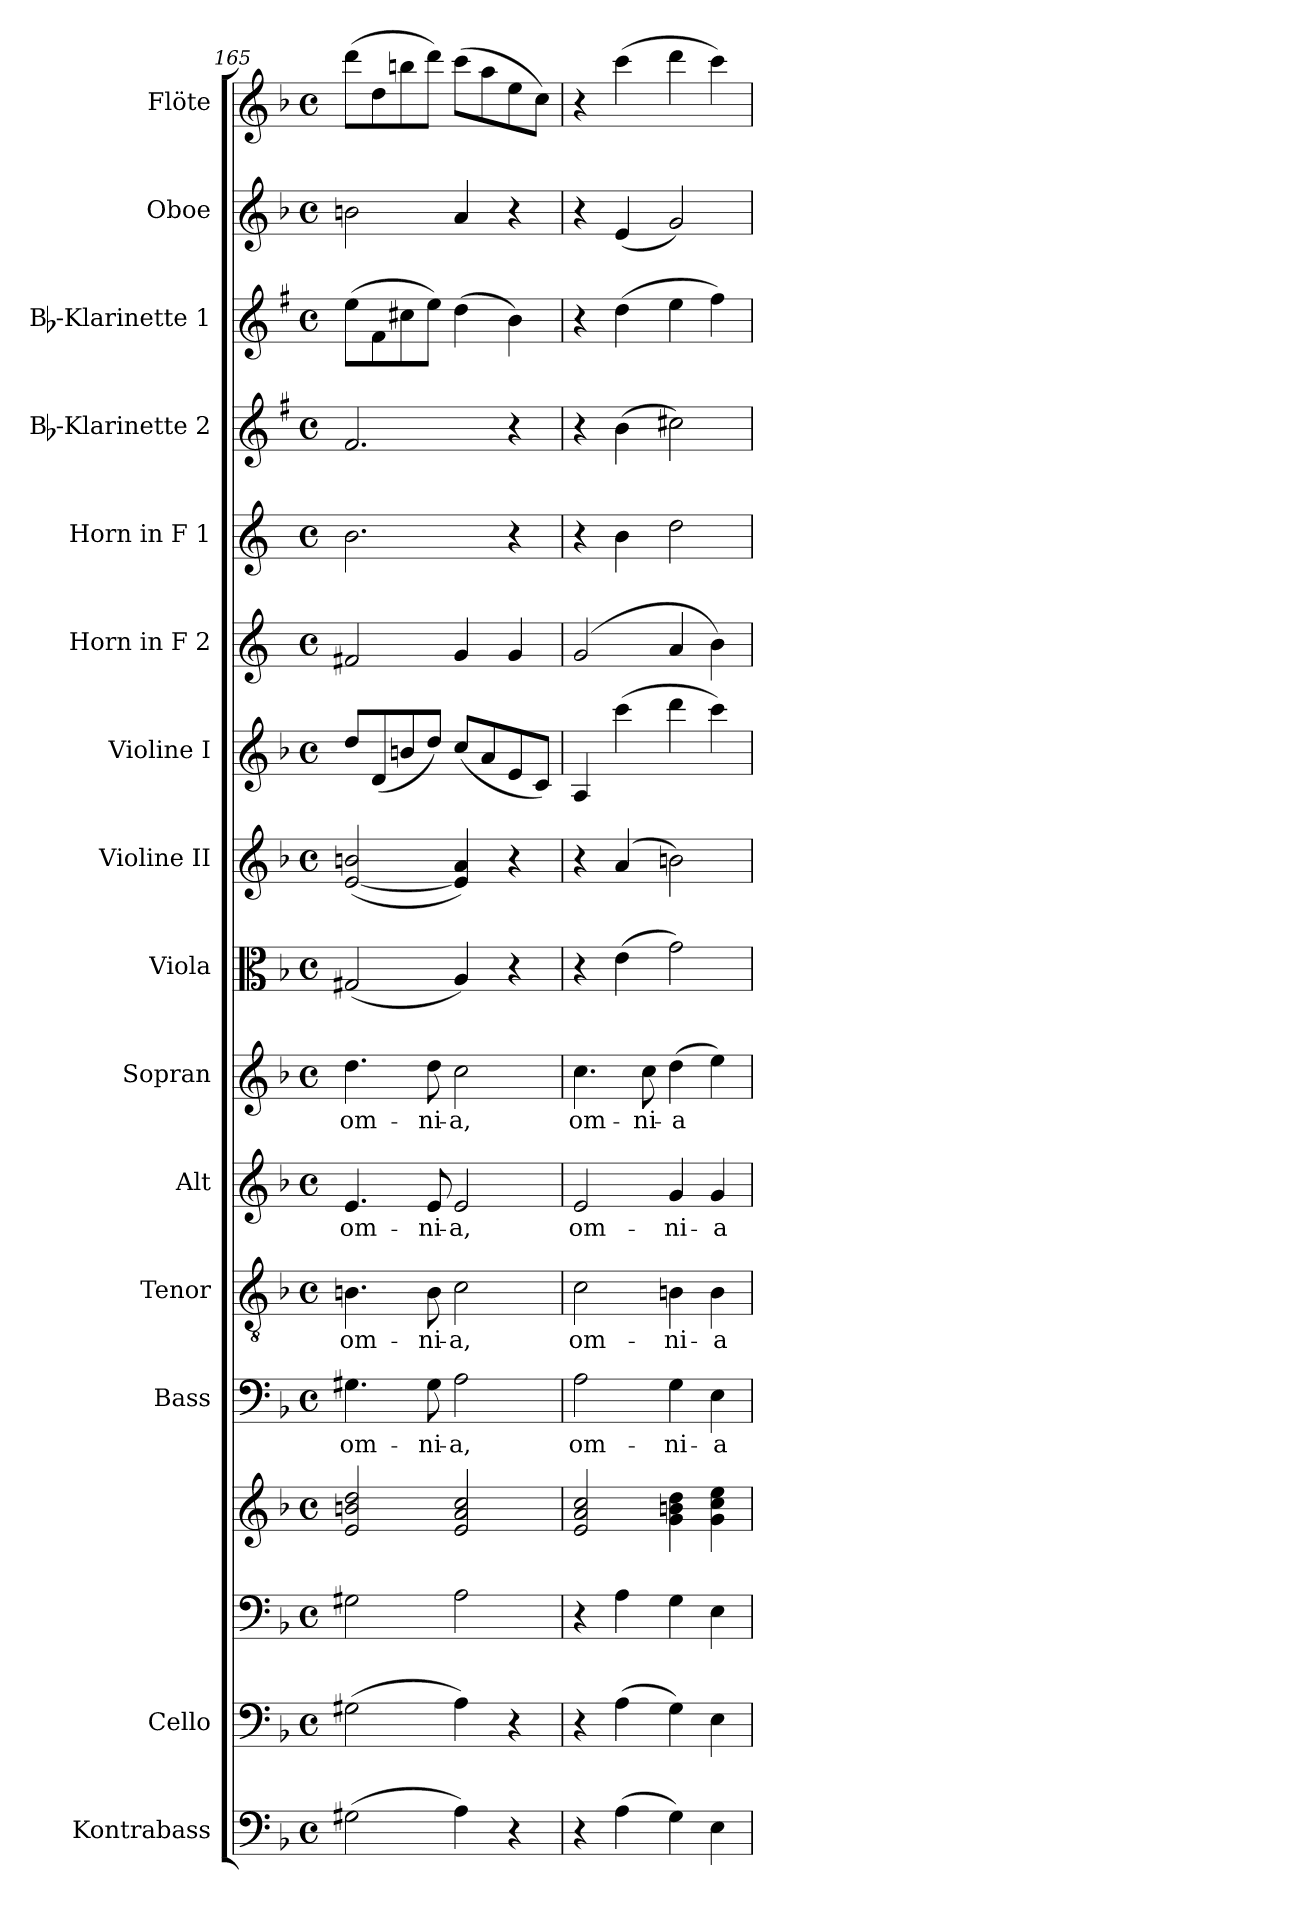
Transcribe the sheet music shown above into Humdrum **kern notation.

**kern	**kern	**kern	**kern	**kern	**text	**kern	**text	**kern	**text	**kern	**text	**kern	**kern	**kern	**kern	**kern	**kern	**kern	**kern	**kern
*part16	*part15	*part14	*part14	*part13	*part13	*part12	*part12	*part11	*part11	*part10	*part10	*part9	*part8	*part7	*part6	*part5	*part4	*part3	*part2	*part1
*staff17	*staff16	*staff15	*staff14	*staff13	*staff13	*staff12	*staff12	*staff11	*staff11	*staff10	*staff10	*staff9	*staff8	*staff7	*staff6	*staff5	*staff4	*staff3	*staff2	*staff1
*I"Kontrabass	*I"Cello	*	*	*I"Bass	*	*I"Tenor	*	*I"Alt	*	*I"Sopran	*	*I"Viola	*I"Violine II	*I"Violine I	*I"Horn in F 2	*I"Horn in F 1	*I"Bb-Klarinette 2	*I"Bb-Klarinette 1	*I"Oboe	*I"Flöte
*I'Kb.	*	*	*	*I'B.	*	*I'T.	*	*I'A.	*	*I'S.	*	*I'Vla.	*I'Vl. II	*I'Vl. I	*	*	*I'Bb Kl. 2	*I'Bb Kl. 1	*I'Ob.	*I'Fl.
!!LO:PB:g=z
*clefF4	*clefF4	*clefF4	*clefG2	*clefF4	*	*clefGv2	*	*clefG2	*	*clefG2	*	*clefC3	*clefG2	*clefG2	*clefG2	*clefG2	*clefG2	*clefG2	*clefG2	*clefG2
*ITrd7c12	*	*	*	*	*	*	*	*	*	*	*	*	*	*	*ITrd4c7	*ITrd4c7	*ITrd1c2	*ITrd1c2	*	*
*k[b-]	*k[b-]	*k[b-]	*k[b-]	*k[b-]	*	*k[b-]	*	*k[b-]	*	*k[b-]	*	*k[b-]	*k[b-]	*k[b-]	*k[b-]	*k[b-]	*k[b-]	*k[b-]	*k[b-]	*k[b-]
*F:	*F:	*F:	*F:	*F:	*	*F:	*	*F:	*	*F:	*	*F:	*F:	*F:	*F:	*F:	*F:	*F:	*F:	*F:
*M4/4	*M4/4	*M4/4	*M4/4	*M4/4	*	*M4/4	*	*M4/4	*	*M4/4	*	*M4/4	*M4/4	*M4/4	*M4/4	*M4/4	*M4/4	*M4/4	*M4/4	*M4/4
*met(c)	*met(c)	*met(c)	*met(c)	*met(c)	*	*met(c)	*	*met(c)	*	*met(c)	*	*met(c)	*met(c)	*met(c)	*met(c)	*met(c)	*met(c)	*met(c)	*met(c)	*met(c)
=165	=165	=165	=165	=165	=165	=165	=165	=165	=165	=165	=165	=165	=165	=165	=165	=165	=165	=165	=165	=165
!	!	!	!	!	!LO:LY:b	!	!LO:LY:b	!	!LO:LY:b	!	!LO:LY:b	!	!	!	!	!	!	!	!	!
(>2GG#X\	(>2G#X\	2G#X\	2e/ 2bn/ 2dd/	4.G#X\	om-	4.Bn\	om-	4.e/	om-	4.dd\	om-	(<2G#X/	([2e/ 2bn/	8dd/L	2Bn/	2.e\	2.e/	(>8dd\L	2bn\	(>8ddd\L
.	.	.	.	.	.	.	.	.	.	.	.	.	.	(<8d/	.	.	.	8e\	.	8dd\
.	.	.	.	.	.	.	.	.	.	.	.	.	.	8bn/	.	.	.	8bn\	.	8bbn\
!	!	!	!	!	!LO:LY:b	!	!LO:LY:b	!	!LO:LY:b	!	!LO:LY:b	!	!	!	!	!	!	!	!	!
.	.	.	.	8G#\	-ni-	8B\	-ni-	8e/	-ni-	8dd\	-ni-	.	.	8dd/J)	.	.	.	8dd\J)	.	8ddd\J)
!	!	!	!	!	!LO:LY:b	!	!LO:LY:b	!	!LO:LY:b	!	!LO:LY:b	!	!	!	!	!	!	!	!	!
4AA\)	4A\)	2A\	2e/ 2a/ 2cc/	2A\	-a,	2c\	-a,	2e/	-a,	2cc\	-a,	4A/)	4e/] 4a/)	(<8cc/L	4c/	.	.	(>4cc\	4a/	(>8ccc\L
.	.	.	.	.	.	.	.	.	.	.	.	.	.	8a/	.	.	.	.	.	8aa\
4r	4r	.	.	.	.	.	.	.	.	.	.	4r	4r	8e/	4c/	4r	4r	4a\)	4r	8ee\
.	.	.	.	.	.	.	.	.	.	.	.	.	.	8c/J)	.	.	.	.	.	8cc\J)
=166	=166	=166	=166	=166	=166	=166	=166	=166	=166	=166	=166	=166	=166	=166	=166	=166	=166	=166	=166	=166
!	!	!	!	!	!LO:LY:b	!	!LO:LY:b	!	!LO:LY:b	!	!LO:LY:b	!	!	!	!	!	!	!	!	!
4r	4r	4r	2e/ 2a/ 2cc/	2A\	om-	2c\	om-	2e/	om-	4.cc\	om-	4r	4r	4A/	(2c/	4r	4r	4r	4r	4r
(>4AA\	(>4A\	4A\	.	.	.	.	.	.	.	.	.	(>4e\	(4a/	(>4ccc\	.	4e\	(>4a\	(>4cc\	(<4e/	(>4ccc\
!	!	!	!	!	!	!	!	!	!	!	!LO:LY:b	!	!	!	!	!	!	!	!	!
.	.	.	.	.	.	.	.	.	.	8cc\	-ni-	.	.	.	.	.	.	.	.	.
!	!	!	!	!	!LO:LY:b	!	!LO:LY:b	!	!LO:LY:b	!	!LO:LY:b	!	!	!	!	!	!	!	!	!
4GG\)	4G\)	4G\	4g\ 4bn\ 4dd\	4G\	-ni-	4Bn\	-ni-	4g/	-ni-	(>4dd\	-a	2g\)	2bn\)	4ddd\	4d/	2g\	2bn\)	4dd\	2g/)	4ddd\
!	!	!	!	!	!LO:LY:b	!	!LO:LY:b	!	!LO:LY:b	!	!	!	!	!	!	!	!	!	!	!
4EE\	4E\	4E\	4g\ 4cc\ 4ee\	4E\	-a	4B\	-a	4g/	-a	4ee\)	.	.	.	4ccc\)	4e\)	.	.	4ee\)	.	4ccc\)
=	=	=	=	=	=	=	=	=	=	=	=	=	=	=	=	=	=	=	=	=
*-	*-	*-	*-	*-	*-	*-	*-	*-	*-	*-	*-	*-	*-	*-	*-	*-	*-	*-	*-	*-
